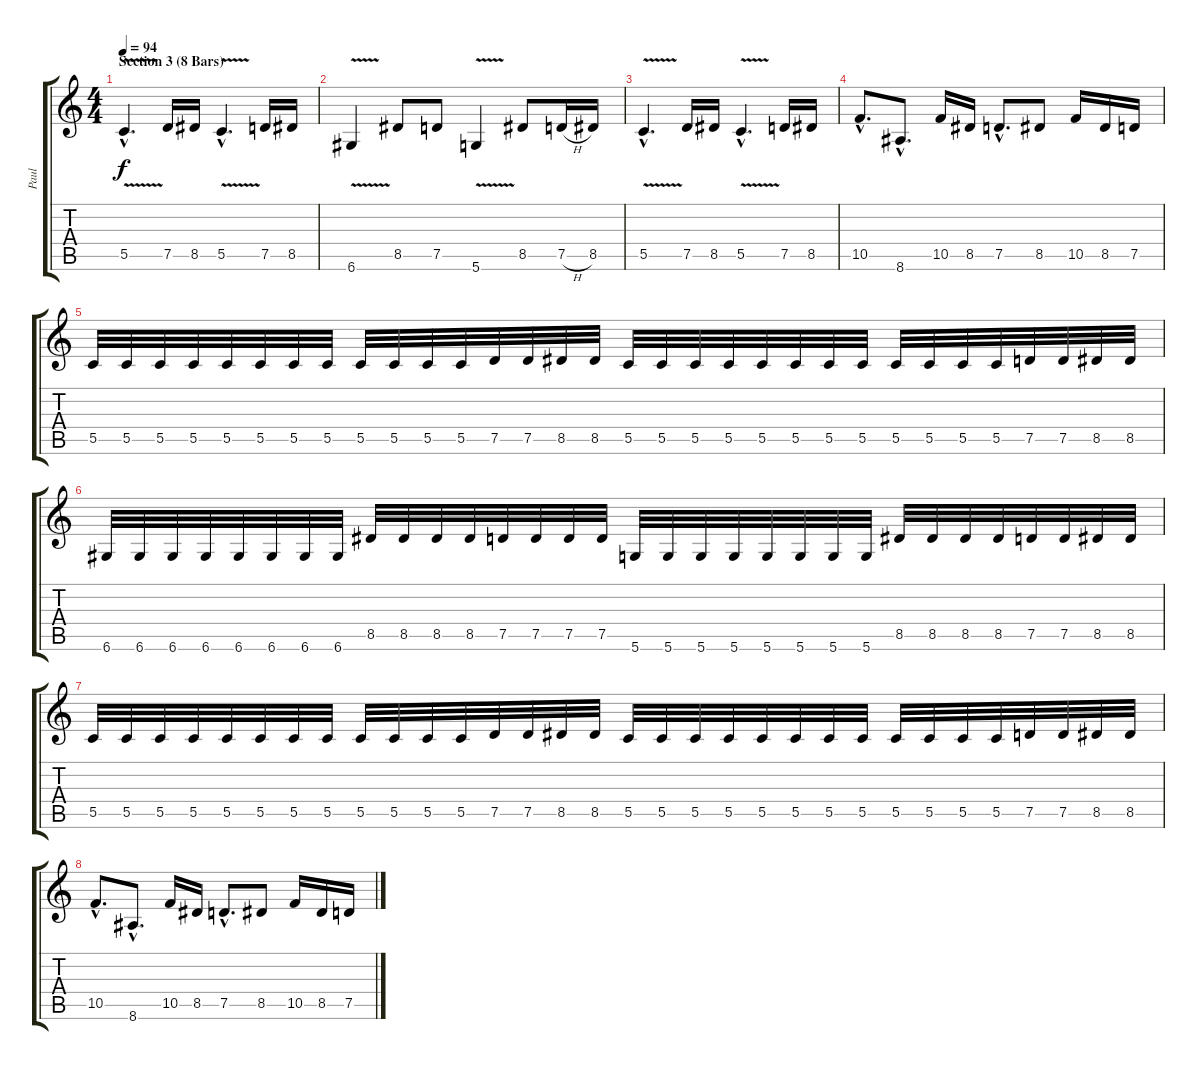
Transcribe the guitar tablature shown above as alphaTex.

\track ("Paul" "Paul") {instrument distortionguitar}
\staff {score tabs}
\tuning (D4 A3 F3 C3 G2 D2) {hide}
\ts (4 4)
\section ("" "Section 3 (8 Bars)")
\tempo 94
\clef g2
\ks c
5.5{v hac}.4{d dy f} 7.5.16 8.5.16 5.5{v hac}.4{d} 7.5.16 8.5.16 |
6.6{v}.4 8.5.8 7.5.8 5.6{v}.4 8.5.8 7.5{h}.16 8.5.16 |
5.5{v hac}.4{d} 7.5.16 8.5.16 5.5{v hac}.4{d} 7.5.16 8.5.16 |
10.5{hac}.8{d} 8.6{hac}.8{d} 10.5.16 8.5.16 7.5{hac}.8{d} 8.5.8 10.5.16 8.5.16 7.5.16 |
5.5.32 5.5.32 5.5.32 5.5.32 5.5.32 5.5.32 5.5.32 5.5.32 5.5.32 5.5.32 5.5.32 5.5.32 7.5.32 7.5.32 8.5.32 8.5.32 5.5.32 5.5.32 5.5.32 5.5.32 5.5.32 5.5.32 5.5.32 5.5.32 5.5.32 5.5.32 5.5.32 5.5.32 7.5.32 7.5.32 8.5.32 8.5.32 |
6.6.32 6.6.32 6.6.32 6.6.32 6.6.32 6.6.32 6.6.32 6.6.32 8.5.32 8.5.32 8.5.32 8.5.32 7.5.32 7.5.32 7.5.32 7.5.32 5.6.32 5.6.32 5.6.32 5.6.32 5.6.32 5.6.32 5.6.32 5.6.32 8.5.32 8.5.32 8.5.32 8.5.32 7.5.32 7.5.32 8.5.32 8.5.32 |
5.5.32 5.5.32 5.5.32 5.5.32 5.5.32 5.5.32 5.5.32 5.5.32 5.5.32 5.5.32 5.5.32 5.5.32 7.5.32 7.5.32 8.5.32 8.5.32 5.5.32 5.5.32 5.5.32 5.5.32 5.5.32 5.5.32 5.5.32 5.5.32 5.5.32 5.5.32 5.5.32 5.5.32 7.5.32 7.5.32 8.5.32 8.5.32 |
10.5{hac}.8{d} 8.6{hac}.8{d} 10.5.16 8.5.16 7.5{hac}.8{d} 8.5.8 10.5.16 8.5.16 7.5.16
